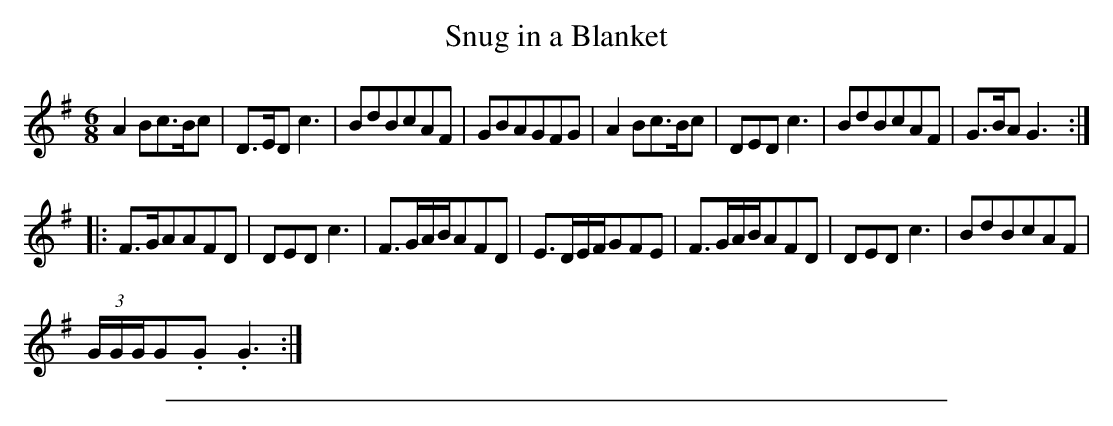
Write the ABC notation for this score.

X:1
T: Snug in a Blanket
M:6/8
L:1/8
K:G
A2Bc>Bc|D>EDc3|BdBcAF|GBAGFG|A2Bc>Bc|DEDc3|BdBcAF|G>BAG3:|
|:F>GAAFD|DEDc3|F>GA/2B/2AFD|E>DE/2F/2GFE|F>GA/2B/2AFD|DEDc3|BdBcAF|
(3G/2G/2G/2G.G.G3:|
